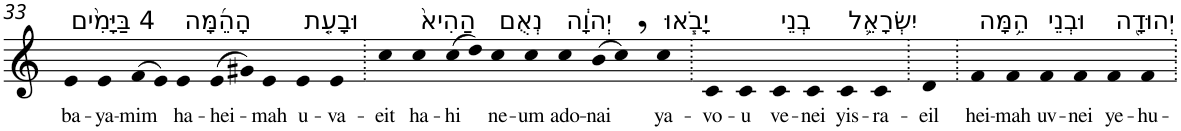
**kern	**text
*part1	*part1
*staff1	*staff1
*I"Piano	*
*I'Pno	*
!!LO:PB:g=z
*clefG2	*
*k[]	*
=33	=33
!LO:TX:a:t=4 בַּיָּמִ֨ים	!
!	!LO:LY:b
4e	ba-
!	!LO:LY:b
4e	-ya-
!	!LO:LY:b
(>8f	-mim
8e)	.
!LO:TX:a:t=הָהֵ֜מָּה	!
!	!LO:LY:b
4e	ha-
!	!LO:LY:b
(>8e	-hei-
8g#X)	.
!	!LO:LY:b
4e	-mah
!LO:TX:a:t=וּבָעֵ֤ת	!
!	!LO:LY:b
4e	u-
!	!LO:LY:b
4e	-va-
=34.	=34.
!	!LO:LY:b
4cc	-eit
!LO:TX:a:t=הַהִיא֙	!
!	!LO:LY:b
4cc	ha-
!	!LO:LY:b
(>8cc	-hi
8dd)	.
!LO:TX:a:t=נְאֻם	!
!	!LO:LY:b
4cc	ne-
!	!LO:LY:b
4cc	-um
!LO:TX:a:t=יְהוָ֔ה	!
!	!LO:LY:b
4cc	ado-
!	!LO:LY:b
(>8b	-nai
8cc,)	.
!LO:TX:a:t=יָבֹ֧אוּ	!
!	!LO:LY:b
4cc	ya-
=35.	=35.
!	!LO:LY:b
4c	-vo-
!	!LO:LY:b
4c	-u
!LO:TX:a:t=בְנֵי	!
!	!LO:LY:b
4c	ve-
!	!LO:LY:b
4c	-nei
!LO:TX:a:t=יִשְׂרָאֵ֛ל	!
!	!LO:LY:b
4c	yis-
!	!LO:LY:b
4c	-ra-
=36.	=36.
!	!LO:LY:b
4d	-eil
=37.	=37.
!LO:TX:a:t=הֵ֥מָּה	!
!	!LO:LY:b
4f	hei-
!	!LO:LY:b
4f	-mah
!LO:TX:a:t=וּבְנֵי	!
!	!LO:LY:b
4f	uv-
!	!LO:LY:b
4f	-nei
!LO:TX:a:t=יְהוּדָ֖ה	!
!	!LO:LY:b
4f	ye-
!	!LO:LY:b
4f	-hu-
=.	=.
*-	*-
